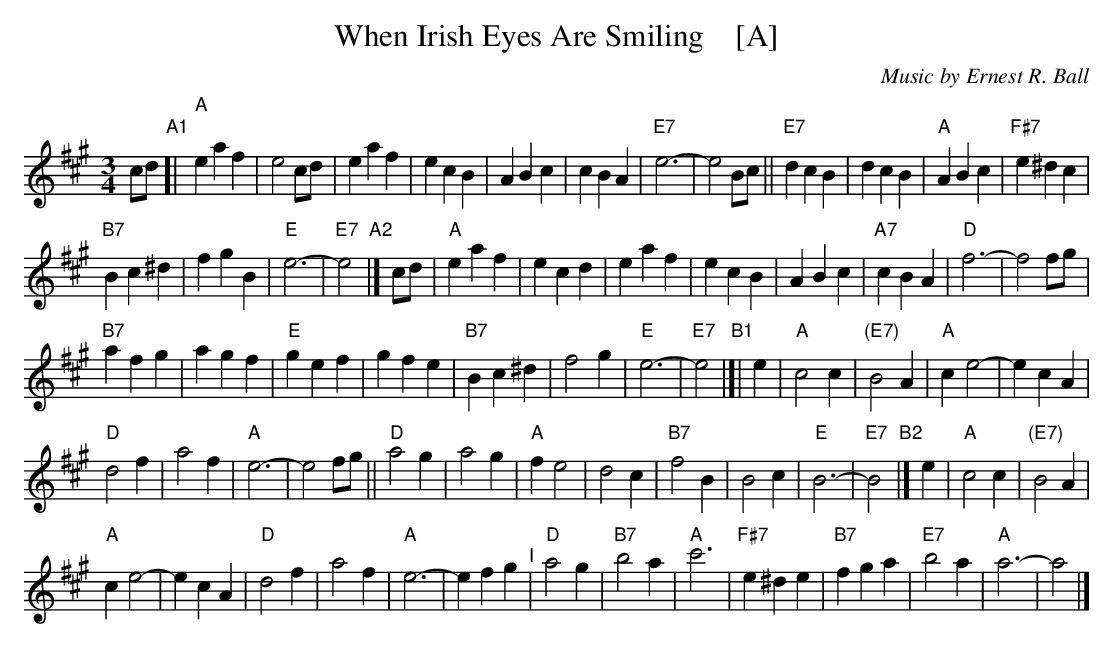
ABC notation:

X:1
T:When Irish Eyes Are Smiling    [A]
C:Music by Ernest R. Ball
M:3/4
L:1/4
K:A
c/d/ "A1"[|\
"A"e a f | e2 c/d/ | e a f | e c B |\
A B c | c B A | "E7"e3- | e2 B/c/ ||\
"E7"d c B | d c B | "A"A B c | "F#7"e ^d c |
"B7"B c^d | f g B | "E"e3- | "E7"e2 "A2"|] c/d/ |\
"A"e a f | e c d | e a f | e c B |\
A B c | "A7"c B A | "D"f3- | f2 f/g/ |
"B7"a f g | a g f | "E"g e f | g f e |\
"B7"B c^d | f2 g | "E"e3- | "E7"e2 "B1"|[| e |\
"A"c2 c | "(E7)"B2 A | "A"c e2- | e c A |
"D"d2 f | a2 f | "A"e3- | e2 f/g/ ||\
"D"a2 g | a2 g | "A"f e2 | d2 c |\
"B7"f2 B | B2 c | "E"B3- | "E7"B2 "B2"|] e |\
"A"c2 c | "(E7)"B2 A |
"A"c e2- | e c A |\
"D"d2 f | a2 f | "A"e3- | e f g \
"^I"| "D"a2 g | "B7"b2 a | "A"c'3 | "F#7"e ^d e |\
"B7"fg a | "E7"b2 a | "A"a3- | a2 |]
